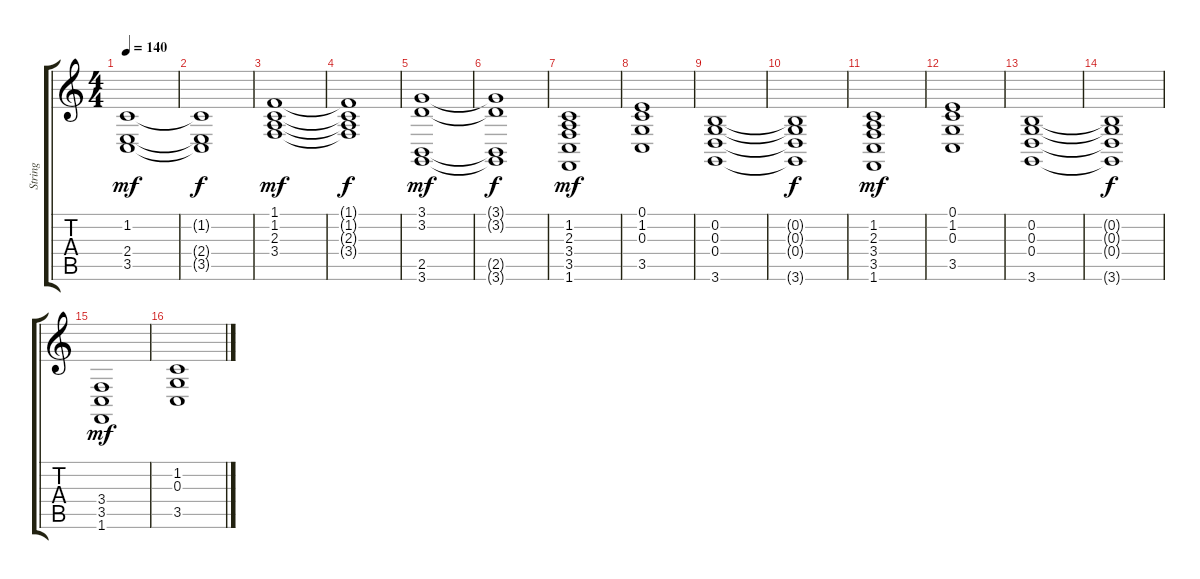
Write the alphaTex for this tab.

\track ("String" "String") {instrument stringensemble2}
\staff {score tabs}
\tuning (E4 B3 G3 D3 A2 E2) {hide}
\ts (4 4)
\tempo 140
\clef g2
\ks c
(1.2 2.4 3.5).1{dy mf} |
(1.2{t} 2.4{t} 3.5{t}).1{dy f} |
(1.1 1.2 2.3 3.4).1{dy mf} |
(1.1{t} 1.2{t} 2.3{t} 3.4{t}).1{dy f} |
(3.1 3.2 2.5 3.6).1{dy mf} |
(3.1{t} 3.2{t} 2.5{t} 3.6{t}).1{dy f} |
(1.2 2.3 3.4 3.5 1.6).1{dy mf} |
(0.1 1.2 0.3 3.5).1 |
(0.2 0.3 0.4 3.6).1 |
(0.2{t} 0.3{t} 0.4{t} 3.6{t}).1{dy f} |
(1.2 2.3 3.4 3.5 1.6).1{dy mf} |
(0.1 1.2 0.3 3.5).1 |
(0.2 0.3 0.4 3.6).1 |
(0.2{t} 0.3{t} 0.4{t} 3.6{t}).1{dy f} |
(3.4 3.5 1.6).1{dy mf} |
(1.2 0.3 3.5).1
